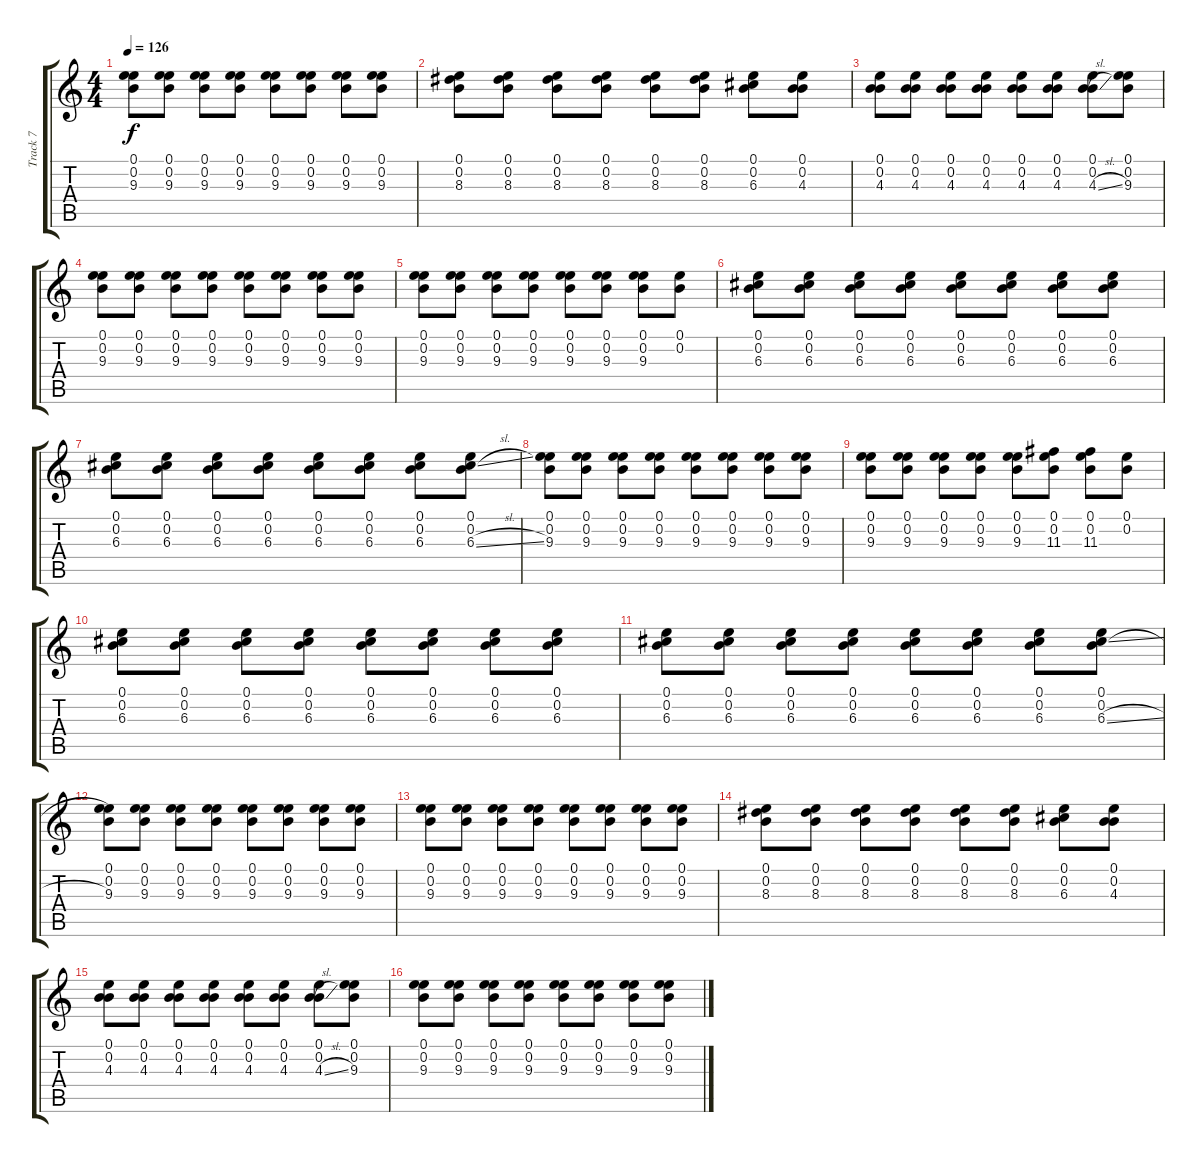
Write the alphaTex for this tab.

\track ("Track 7" "Track 7") {instrument distortionguitar}
\staff {score tabs}
\tuning (E4 B3 G3 D3 A2 E2) {hide}
\ts (4 4)
\tempo 126
\clef g2
\ks c
(0.1 0.2 9.3).8{dy f} (0.1 0.2 9.3).8 (0.1 0.2 9.3).8 (0.1 0.2 9.3).8 (0.1 0.2 9.3).8 (0.1 0.2 9.3).8 (0.1 0.2 9.3).8 (0.1 0.2 9.3).8 |
(0.1 0.2 8.3).8 (0.1 0.2 8.3).8 (0.1 0.2 8.3).8 (0.1 0.2 8.3).8 (0.1 0.2 8.3).8 (0.1 0.2 8.3).8 (0.1 0.2 6.3).8 (0.1 0.2 4.3).8 |
(0.1 0.2 4.3).8 (0.1 0.2 4.3).8 (0.1 0.2 4.3).8 (0.1 0.2 4.3).8 (0.1 0.2 4.3).8 (0.1 0.2 4.3).8 (0.1 0.2 4.3{sl}).8 (0.1 0.2 9.3).8 |
(0.1 0.2 9.3).8 (0.1 0.2 9.3).8 (0.1 0.2 9.3).8 (0.1 0.2 9.3).8 (0.1 0.2 9.3).8 (0.1 0.2 9.3).8 (0.1 0.2 9.3).8 (0.1 0.2 9.3).8 |
(0.1 0.2 9.3).8 (0.1 0.2 9.3).8 (0.1 0.2 9.3).8 (0.1 0.2 9.3).8 (0.1 0.2 9.3).8 (0.1 0.2 9.3).8 (0.1 0.2 9.3).8 (0.1 0.2).8 |
(0.1 0.2 6.3).8 (0.1 0.2 6.3).8 (0.1 0.2 6.3).8 (0.1 0.2 6.3).8 (0.1 0.2 6.3).8 (0.1 0.2 6.3).8 (0.1 0.2 6.3).8 (0.1 0.2 6.3).8 |
(0.1 0.2 6.3).8 (0.1 0.2 6.3).8 (0.1 0.2 6.3).8 (0.1 0.2 6.3).8 (0.1 0.2 6.3).8 (0.1 0.2 6.3).8 (0.1 0.2 6.3).8 (0.1 0.2 6.3{sl}).8 |
(0.1 0.2 9.3).8 (0.1 0.2 9.3).8 (0.1 0.2 9.3).8 (0.1 0.2 9.3).8 (0.1 0.2 9.3).8 (0.1 0.2 9.3).8 (0.1 0.2 9.3).8 (0.1 0.2 9.3).8 |
(0.1 0.2 9.3).8 (0.1 0.2 9.3).8 (0.1 0.2 9.3).8 (0.1 0.2 9.3).8 (0.1 0.2 9.3).8 (0.1 0.2 11.3).8 (0.1 0.2 11.3).8 (0.1 0.2).8 |
(0.1 0.2 6.3).8 (0.1 0.2 6.3).8 (0.1 0.2 6.3).8 (0.1 0.2 6.3).8 (0.1 0.2 6.3).8 (0.1 0.2 6.3).8 (0.1 0.2 6.3).8 (0.1 0.2 6.3).8 |
(0.1 0.2 6.3).8 (0.1 0.2 6.3).8 (0.1 0.2 6.3).8 (0.1 0.2 6.3).8 (0.1 0.2 6.3).8 (0.1 0.2 6.3).8 (0.1 0.2 6.3).8 (0.1 0.2 6.3{sl}).8 |
(0.1 0.2 9.3).8 (0.1 0.2 9.3).8 (0.1 0.2 9.3).8 (0.1 0.2 9.3).8 (0.1 0.2 9.3).8 (0.1 0.2 9.3).8 (0.1 0.2 9.3).8 (0.1 0.2 9.3).8 |
(0.1 0.2 9.3).8 (0.1 0.2 9.3).8 (0.1 0.2 9.3).8 (0.1 0.2 9.3).8 (0.1 0.2 9.3).8 (0.1 0.2 9.3).8 (0.1 0.2 9.3).8 (0.1 0.2 9.3).8 |
(0.1 0.2 8.3).8 (0.1 0.2 8.3).8 (0.1 0.2 8.3).8 (0.1 0.2 8.3).8 (0.1 0.2 8.3).8 (0.1 0.2 8.3).8 (0.1 0.2 6.3).8 (0.1 0.2 4.3).8 |
(0.1 0.2 4.3).8 (0.1 0.2 4.3).8 (0.1 0.2 4.3).8 (0.1 0.2 4.3).8 (0.1 0.2 4.3).8 (0.1 0.2 4.3).8 (0.1 0.2 4.3{sl}).8 (0.1 0.2 9.3).8 |
(0.1 0.2 9.3).8 (0.1 0.2 9.3).8 (0.1 0.2 9.3).8 (0.1 0.2 9.3).8 (0.1 0.2 9.3).8 (0.1 0.2 9.3).8 (0.1 0.2 9.3).8 (0.1 0.2 9.3).8
